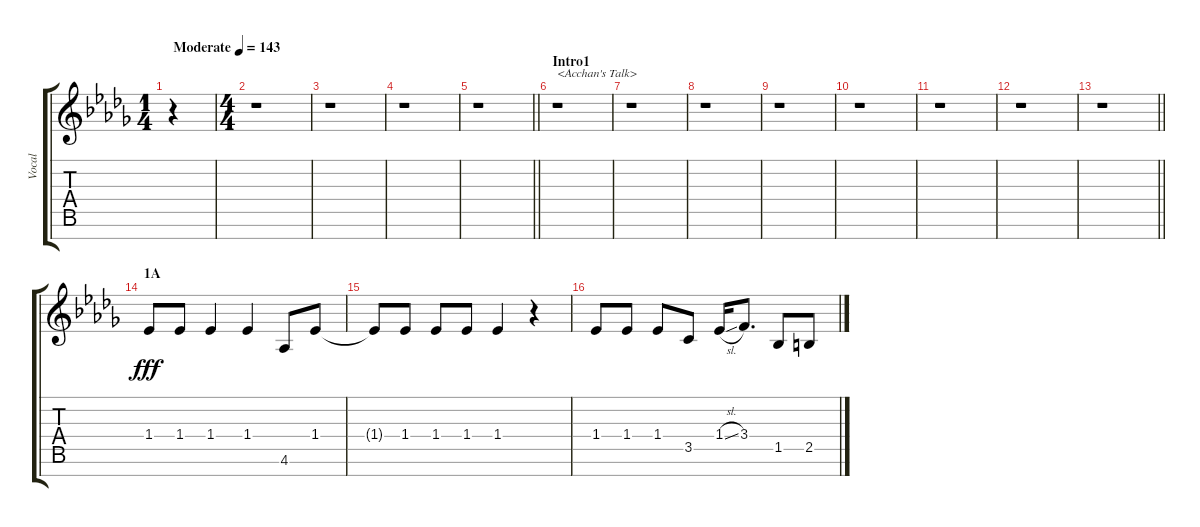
\track ("Vocal" "Vocal") {instrument voiceoohs}
\staff {score tabs}
\tuning (E5 B4 G4 D4 A3 E3 B2) {hide}
\ts (1 4)
\tempo (143 "Moderate")
\clef g2
\ks db
r.4{dy fff instrument voiceoohs} |
\ts (4 4)
r.1 |
r.1 |
r.1 |
\barLineRight lightlight
r.1 |
\section ("" "Intro1")
r.1{txt "<Acchan's Talk>"} |
r.1 |
r.1 |
r.1 |
r.1 |
r.1 |
r.1 |
\barLineRight lightlight
r.1 |
\section ("" "1A")
1.4.8 1.4.8 1.4.4 1.4.4 4.6.8 1.4.8 |
1.4{t}.8 1.4.8 1.4.8 1.4.8 1.4.4 r.4 |
1.4.8 1.4.8 1.4.8 3.5.8 1.4{sl}.16 3.4.8{d} 1.5.8 2.5.8
